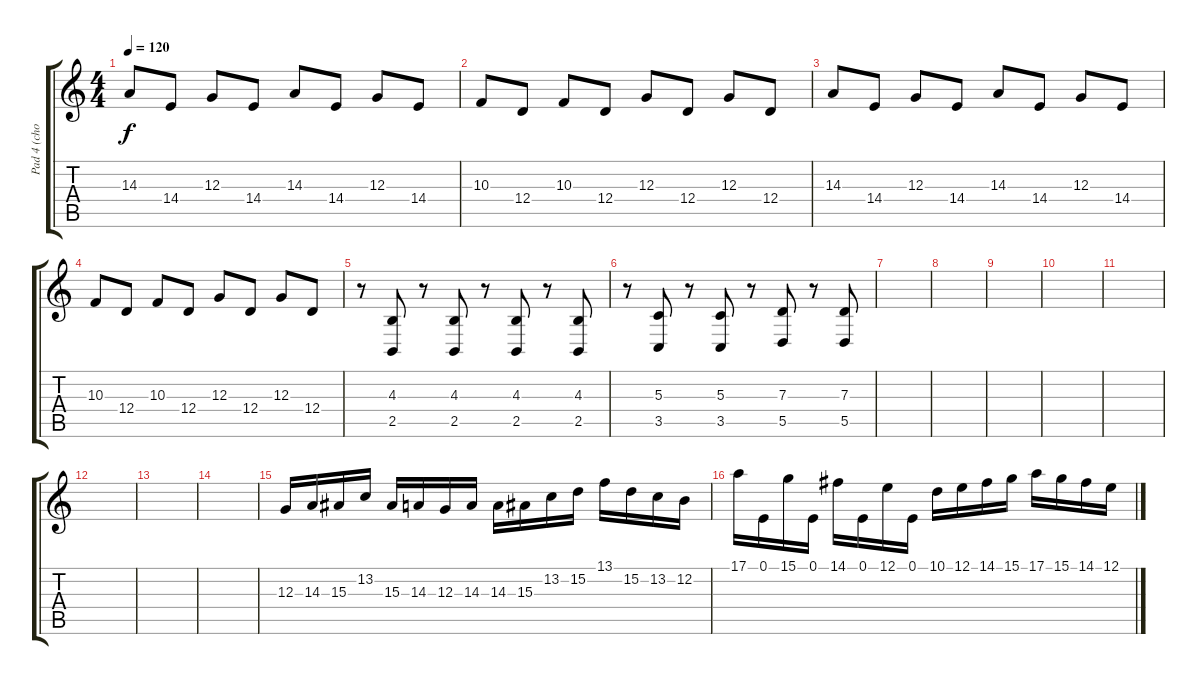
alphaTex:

\track ("Pad 4 (choir)" "Pad 4 (cho") {instrument pad4choir}
\staff {score tabs}
\tuning (E4 B3 G3 D3 A2 E2) {hide}
\ts (4 4)
\tempo 120
\clef g2
\ks c
14.3.8{dy f instrument vibraphone} 14.4.8 12.3.8 14.4.8 14.3.8 14.4.8 12.3.8 14.4.8 |
10.3.8{instrument vibraphone} 12.4.8 10.3.8 12.4.8 12.3.8 12.4.8 12.3.8 12.4.8 |
14.3.8{instrument vibraphone} 14.4.8 12.3.8 14.4.8 14.3.8 14.4.8 12.3.8 14.4.8 |
10.3.8{instrument vibraphone} 12.4.8 10.3.8 12.4.8 12.3.8 12.4.8 12.3.8 12.4.8 |
r.8{instrument vibraphone} (4.3 2.5).8 r.8 (4.3 2.5).8 r.8 (4.3 2.5).8 r.8 (4.3 2.5).8 |
r.8{instrument vibraphone} (5.3 3.5).8 r.8 (5.3 3.5).8 r.8 (7.3 5.5).8 r.8 (7.3 5.5).8 |
|
|
|
|
|
|
|
|
12.3.16{instrument vibraphone} 14.3.16 15.3.16 13.2.16 15.3.16 14.3.16 12.3.16 14.3.16 14.3.16 15.3.16 13.2.16 15.2.16 13.1.16 15.2.16 13.2.16 12.2.16 |
17.1.16{instrument vibraphone} 0.1.16 15.1.16 0.1.16 14.1.16 0.1.16 12.1.16 0.1.16 10.1.16 12.1.16 14.1.16 15.1.16 17.1.16 15.1.16 14.1.16 12.1.16
